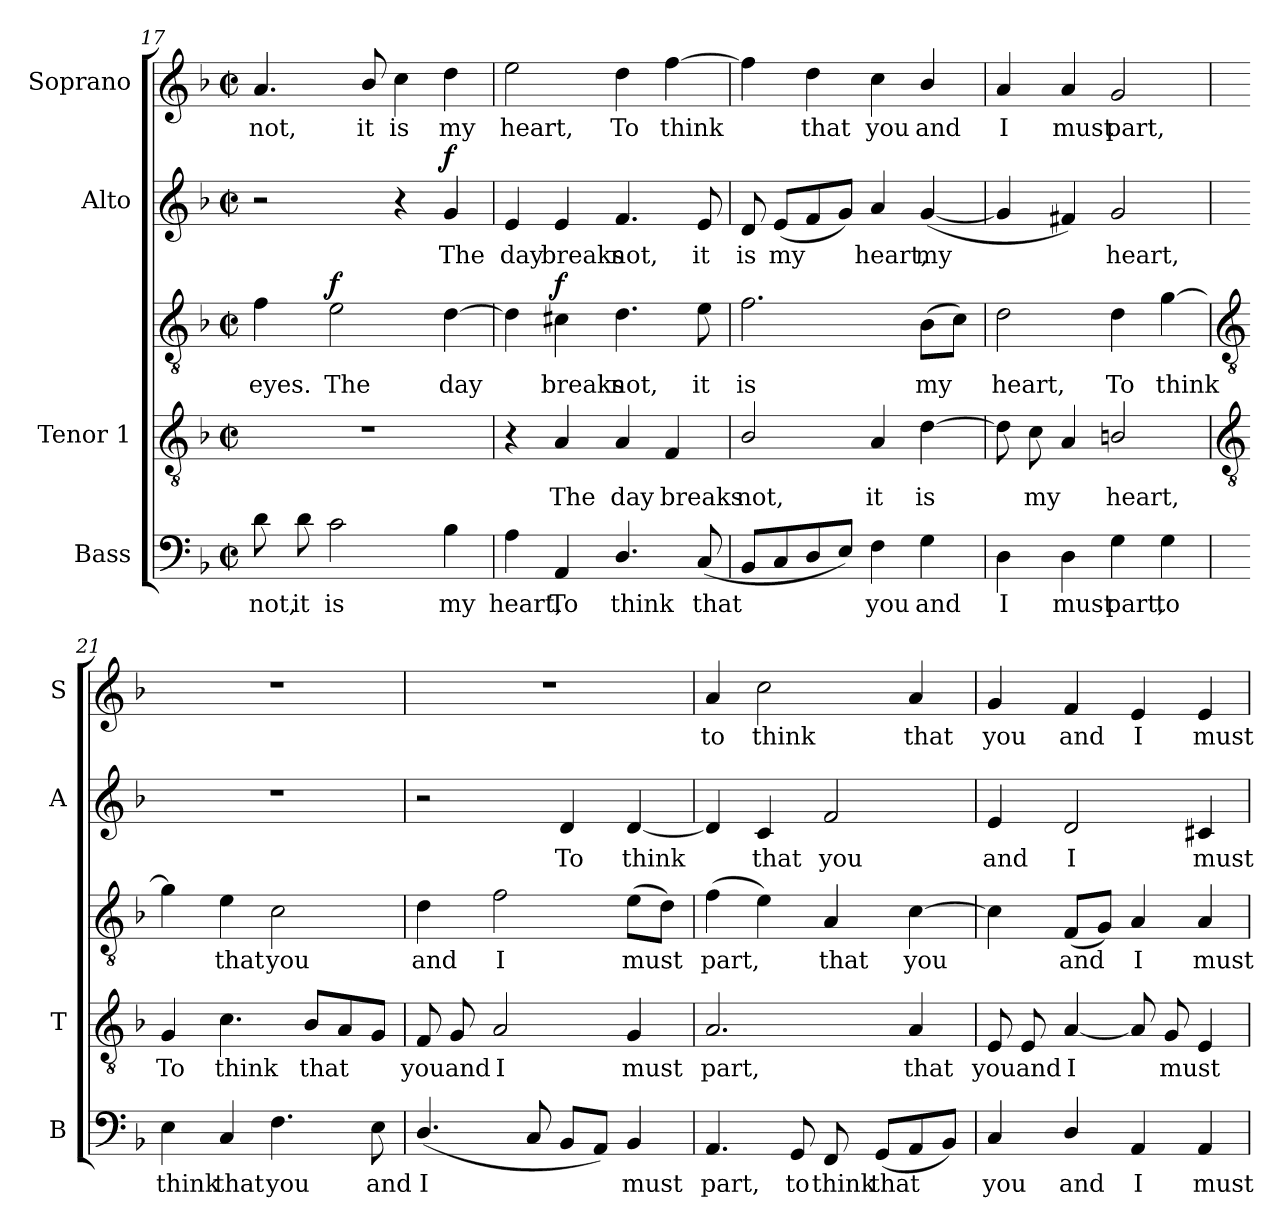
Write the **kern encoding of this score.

**kern	**text	**kern	**text	**kern	**text	**dynam	**kern	**text	**dynam	**kern	**text
*part4	*part4	*part3	*part3	*part3	*part3	*part3	*part2	*part2	*part2	*part1	*part1
*staff5	*staff5	*staff4	*staff4	*staff3	*staff3	*staff3/4	*staff2	*staff2	*staff2	*staff1	*staff1
*I"Bass	*	*I"Tenor 1	*	*	*	*	*I"Alto	*	*	*I"Soprano	*
*I'B	*	*I'T	*	*	*	*	*I'A	*	*	*I'S	*
!!LO:LB:g=z
*clefF4	*	*clefGv2	*	*clefGv2	*	*	*clefG2	*	*	*clefG2	*
*k[b-]	*	*k[b-]	*	*k[b-]	*	*	*k[b-]	*	*	*k[b-]	*
*F:	*	*F:	*	*F:	*	*	*F:	*	*	*F:	*
*M2/2	*	*M2/2	*	*M2/2	*	*	*M2/2	*	*	*M2/2	*
*met(c|)	*	*met(c|)	*	*met(c|)	*	*	*met(c|)	*	*	*met(c|)	*
=17	=17	=17	=17	=17	=17	=17	=17	=17	=17	=17	=17
!	!LO:LY:b	!	!	!	!LO:LY:b	!	!	!	!	!	!LO:LY:b
8d	not,	1r	.	4f	eyes.	.	2r	.	.	4.a	not,
!	!LO:LY:b	!	!	!	!	!	!	!	!	!	!
8d	it	.	.	.	.	.	.	.	.	.	.
!	!LO:LY:b	!	!	!	!LO:LY:b	!LO:DY:b	!	!	!	!	!
2c	is	.	.	2e	The	f	.	.	.	.	.
!	!	!	!	!	!	!	!	!	!	!	!LO:LY:b
.	.	.	.	.	.	.	.	.	.	8b-/	it
!	!	!	!	!	!	!	!	!	!	!	!LO:LY:b
.	.	.	.	.	.	.	4r	.	.	4cc	is
!	!LO:LY:b	!	!	!	!LO:LY:b	!	!	!LO:LY:b	!LO:DY:b	!	!LO:LY:b
4B-	my	.	.	[4d	day	.	4g	The	f	4dd	my
=18	=18	=18	=18	=18	=18	=18	=18	=18	=18	=18	=18
!	!LO:LY:b	!	!	!	!	!	!	!LO:LY:b	!	!	!LO:LY:b
4A	heart,	4r	.	4d]	.	.	4e	day	.	2ee	heart,
!	!LO:LY:b	!	!LO:LY:b	!	!LO:LY:b	!LO:DY:b=2	!	!LO:LY:b	!	!	!
4AA	To	4A	The	4c#X	breaks	f	4e	breaks	.	.	.
!	!LO:LY:b	!	!LO:LY:b	!	!LO:LY:b	!	!	!LO:LY:b	!	!	!LO:LY:b
4.D/	think	4A	day	4.d	not,	.	4.f	not,	.	4dd	To
!	!	!	!LO:LY:b	!	!	!	!	!	!	!	!LO:LY:b
.	.	4F	breaks	.	.	.	.	.	.	[4ff	think
!	!LO:LY:b	!	!	!	!LO:LY:b	!	!	!LO:LY:b	!	!	!
(<8C	that	.	.	8e	it	.	8e	it	.	.	.
=19	=19	=19	=19	=19	=19	=19	=19	=19	=19	=19	=19
!	!	!	!LO:LY:b	!	!LO:LY:b	!	!	!LO:LY:b	!	!	!
8BB-L	.	2B-/	not,	2.f	is	.	8d	is	.	4ff]	.
!	!	!	!	!	!	!	!	!LO:LY:b	!	!	!
8C	.	.	.	.	.	.	(<8eL	my	.	.	.
!	!	!	!	!	!	!	!	!	!	!	!LO:LY:b
8D	.	.	.	.	.	.	8f	.	.	4dd	that
8EJ)	.	.	.	.	.	.	8gJ)	.	.	.	.
!	!LO:LY:b	!	!LO:LY:b	!	!	!	!	!LO:LY:b	!	!	!LO:LY:b
4F	you	4A	it	.	.	.	4a	heart,	.	4cc	you
!	!LO:LY:b	!	!LO:LY:b	!	!LO:LY:b	!	!	!LO:LY:b	!	!	!LO:LY:b
4G	and	[4d	is	(>8B-L	my	.	(<[4g	my	.	4b-/	and
.	.	.	.	8cJ)	.	.	.	.	.	.	.
=20	=20	=20	=20	=20	=20	=20	=20	=20	=20	=20	=20
!	!LO:LY:b	!	!	!	!LO:LY:b	!	!	!	!	!	!LO:LY:b
4D	I	8d]	.	2d	heart,	.	4g]	.	.	4a	I
!	!	!	!LO:LY:b	!	!	!	!	!	!	!	!
.	.	8cL	my	.	.	.	.	.	.	.	.
!	!LO:LY:b	!	!	!	!	!	!	!	!	!	!LO:LY:b
4D	must	4A	.	.	.	.	4f#X)	.	.	4a	must
!	!LO:LY:b	!	!LO:LY:b	!	!LO:LY:b	!	!	!LO:LY:b	!	!	!LO:LY:b
4G	part,	2Bn/	heart,	4d	To	.	2g	heart,	.	2g	part,
!	!LO:LY:b	!	!	!	!LO:LY:b	!	!	!	!	!	!
4G	to	.	.	[4g	think	.	.	.	.	.	.
!!LO:LB:g=z
=21	=21	=21	=21	=21	=21	=21	=21	=21	=21	=21	=21
*	*	*clefGv2	*	*clefGv2	*	*	*	*	*	*	*
!	!LO:LY:b	!	!LO:LY:b	!	!	!	!	!	!	!	!
4E	think	4G	To	4g]	.	.	1r	.	.	1r	.
!	!LO:LY:b	!	!LO:LY:b	!	!LO:LY:b	!	!	!	!	!	!
4C	that	4.c	think	4e	that	.	.	.	.	.	.
!	!LO:LY:b	!	!	!	!LO:LY:b	!	!	!	!	!	!
4.F	you	.	.	2c	you	.	.	.	.	.	.
!	!	!	!LO:LY:b	!	!	!	!	!	!	!	!
.	.	8B-/L	that	.	.	.	.	.	.	.	.
.	.	8A/	.	.	.	.	.	.	.	.	.
!	!LO:LY:b	!	!	!	!	!	!	!	!	!	!
8E	and	8G\J	.	.	.	.	.	.	.	.	.
=22	=22	=22	=22	=22	=22	=22	=22	=22	=22	=22	=22
!	!LO:LY:b	!	!LO:LY:b	!	!LO:LY:b	!	!	!	!	!	!
(<4.D/	I	8F	you	4d	and	.	2r	.	.	1r	.
!	!	!	!LO:LY:b	!	!	!	!	!	!	!	!
.	.	8G	and	.	.	.	.	.	.	.	.
!	!	!	!LO:LY:b	!	!LO:LY:b	!	!	!	!	!	!
.	.	2A	I	2f	I	.	.	.	.	.	.
8C	.	.	.	.	.	.	.	.	.	.	.
!	!	!	!	!	!	!	!	!LO:LY:b	!	!	!
8BB-L	.	.	.	.	.	.	4d	To	.	.	.
8AAJ)	.	.	.	.	.	.	.	.	.	.	.
!	!LO:LY:b	!	!LO:LY:b	!	!LO:LY:b	!	!	!LO:LY:b	!	!	!
4BB-	must	4G	must	(>8eL	must	.	[4d	think	.	.	.
.	.	.	.	8dJ)	.	.	.	.	.	.	.
=23	=23	=23	=23	=23	=23	=23	=23	=23	=23	=23	=23
!	!LO:LY:b	!	!LO:LY:b	!	!LO:LY:b	!	!	!	!	!	!LO:LY:b
4.AA	part,	2.A	part,	(>4f	part,	.	4d]	.	.	4a	to
!	!	!	!	!	!	!	!	!LO:LY:b	!	!	!LO:LY:b
.	.	.	.	4e)	.	.	4c	that	.	2cc	think
!	!LO:LY:b	!	!	!	!	!	!	!	!	!	!
8GG	to	.	.	.	.	.	.	.	.	.	.
!	!LO:LY:b	!	!	!	!LO:LY:b	!	!	!LO:LY:b	!	!	!
8FF	think	.	.	4A	that	.	2f	you	.	.	.
!	!LO:LY:b	!	!	!	!	!	!	!	!	!	!
(<8GGL	that	.	.	.	.	.	.	.	.	.	.
!	!	!	!LO:LY:b	!	!LO:LY:b	!	!	!	!	!	!LO:LY:b
8AA	.	4A	that	[4c	you	.	.	.	.	4a	that
8BB-J)	.	.	.	.	.	.	.	.	.	.	.
=24	=24	=24	=24	=24	=24	=24	=24	=24	=24	=24	=24
!	!LO:LY:b	!	!LO:LY:b	!	!	!	!	!LO:LY:b	!	!	!LO:LY:b
4C	you	8E	you	4c]	.	.	4e	and	.	4g	you
!	!	!	!LO:LY:b	!	!	!	!	!	!	!	!
.	.	8E	and	.	.	.	.	.	.	.	.
!	!LO:LY:b	!	!LO:LY:b	!	!LO:LY:b	!	!	!LO:LY:b	!	!	!LO:LY:b
4D/	and	[4A	I	(<8FL	and	.	2d	I	.	4f	and
.	.	.	.	8GJ)	.	.	.	.	.	.	.
!	!LO:LY:b	!	!	!	!LO:LY:b	!	!	!	!	!	!LO:LY:b
4AA	I	8A]	.	4A	I	.	.	.	.	4e	I
!	!	!	!LO:LY:b	!	!	!	!	!	!	!	!
.	.	8GL	must	.	.	.	.	.	.	.	.
!	!LO:LY:b	!	!	!	!LO:LY:b	!	!	!LO:LY:b	!	!	!LO:LY:b
4AA	must	4E	.	4A	must	.	4c#X	must	.	4e	must
=	=	=	=	=	=	=	=	=	=	=	=
*-	*-	*-	*-	*-	*-	*-	*-	*-	*-	*-	*-
